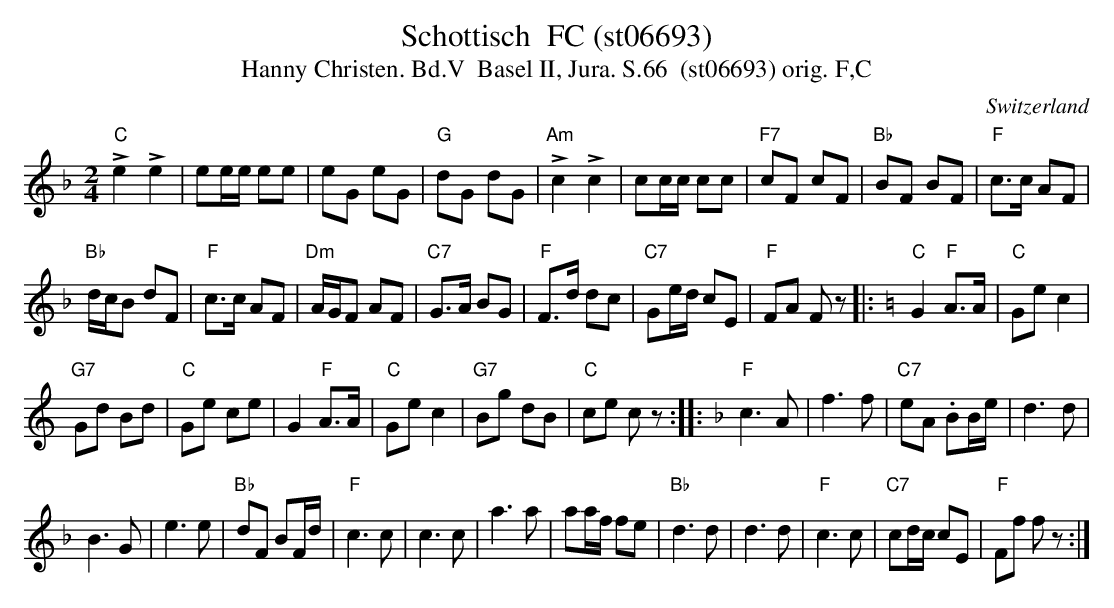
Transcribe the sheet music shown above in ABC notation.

X:1
T:Schottisch  FC (st06693)
T:Hanny Christen. Bd.V  Basel II, Jura. S.66  (st06693) orig. F,C
M:2/4
L:1/8
O:Switzerland
K:F major
!>!"C"e2!>!e2 | ee/e/ ee | eG eG | "G"dG dG | !>!"Am"c2!>!c2 | cc/c/ cc | "F7"cF cF | "Bb"BF BF | "F"c>c AF |
"Bb"d/c/B dF | "F"c>c AF | "Dm"A/G/F AF |  "C7"G>A BG | "F"F>d dc | "C7"Ge/d/ cE | "F"FA Fz |: [K:C] "C"G2"F"A>A | "C"Gec2 |
"G7"Gd Bd | "C"Ge ce | G2"F"A>A | "C"Gec2 | "G7"Bg dB | "C"ce cz :: [K:F] "F"c3A | f3f | "C7"eA .BB/e/ | d3d |
B3G | e3e | "Bb"dF BF/d/ | "F"c3c | c3c | a3a | aa/f/ fe | "Bb"d3d | d3d | "F"c3c | "C7"cd/c/ cE | "F"Ff fz :|
